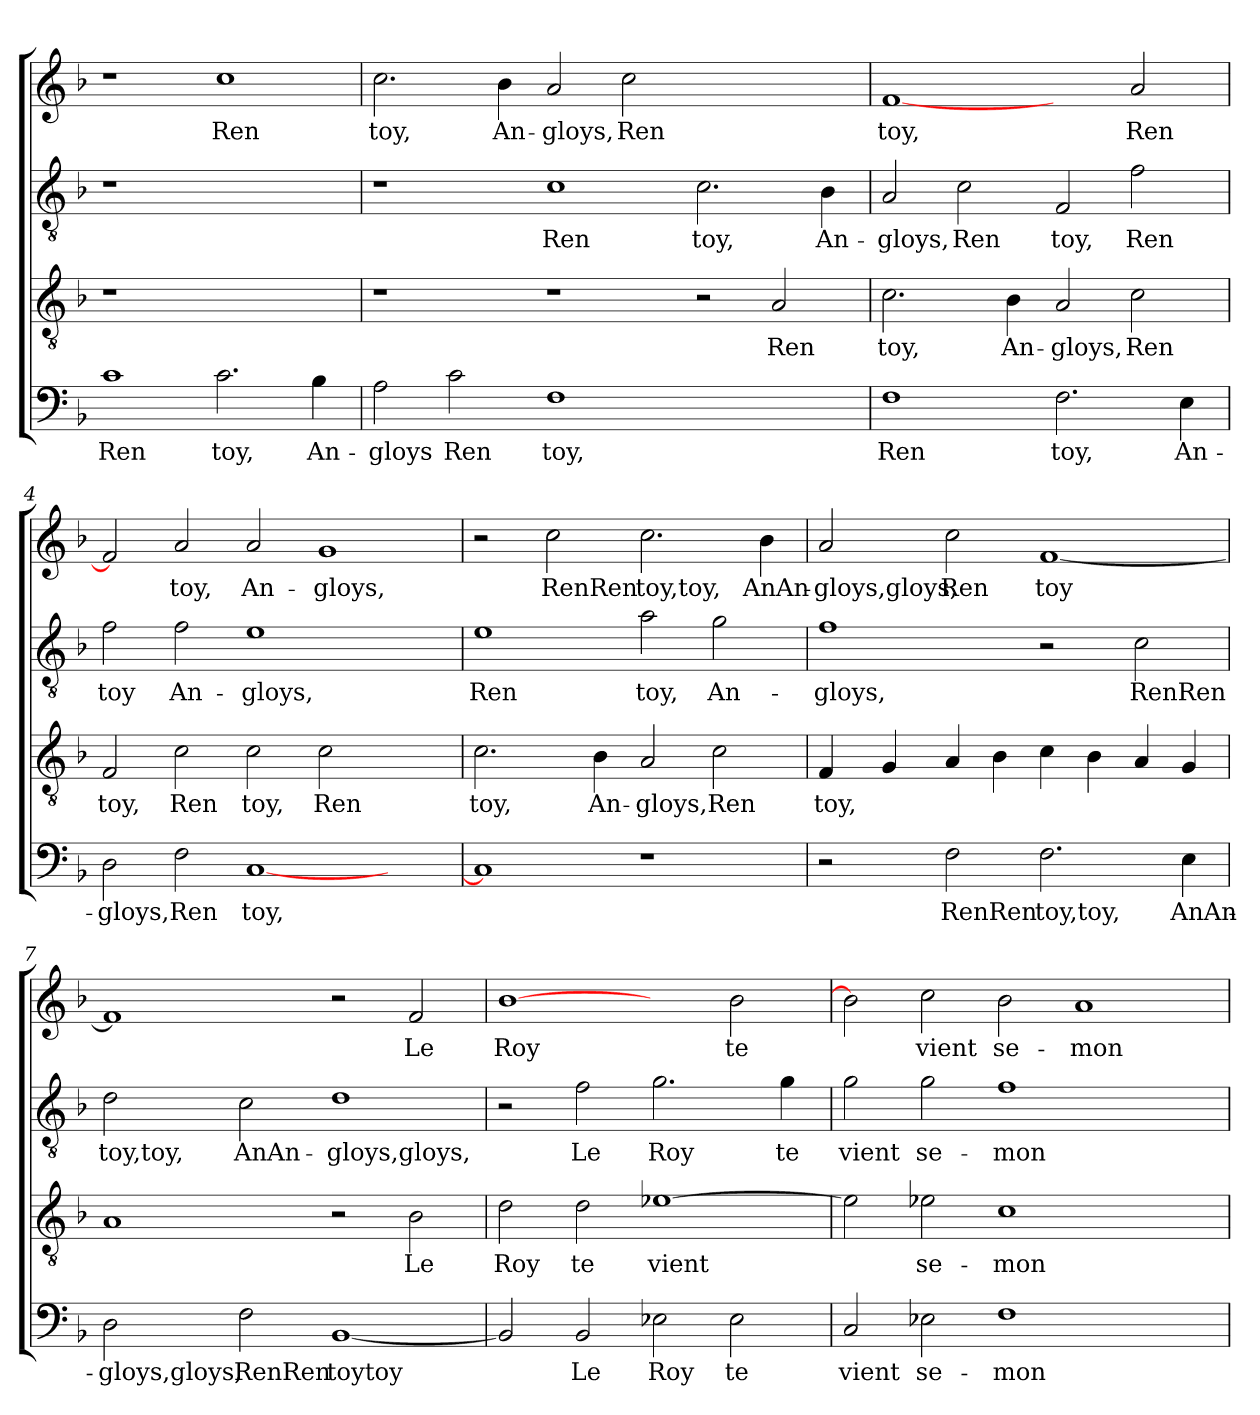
**kern	**text	**kern	**text	**kern	**text	**kern	**text
*part4	*part4	*part3	*part3	*part2	*part2	*part1	*part1
*staff4	*staff4	*staff3	*staff3	*staff2	*staff2	*staff1	*staff1
*clefF4	*	*clefGv2	*	*clefGv2	*	*clefG2	*
*k[b-]	*	*k[b-]	*	*k[b-]	*	*k[b-]	*
=1	=1	=1	=1	=1	=1	=1	=1
1c	Ren	1r	.	1r	.	1r	.
2.c	toy,	1ryy	.	1ryy	.	1cc	Ren
4B-	An-	.	.	.	.	.	.
=2	=2	=2	=2	=2	=2	=2	=2
2A	-gloys	1r	.	1r	.	2.cc	toy,
2c	Ren	.	.	.	.	.	.
.	.	.	.	.	.	4b-	An-
1F	toy,	1r	.	1c	Ren	2a	-gloys,
.	.	.	.	.	.	2cc	Ren
1ryy	.	2r	.	2.c	toy,	1ryy	.
.	.	2A	Ren	.	.	.	.
.	.	.	.	4B-	An-	.	.
=3	=3	=3	=3	=3	=3	=3	=3
1F	Ren	2.c	toy,	2A	-gloys,	[1f	toy,
.	.	.	.	2c	Ren	.	.
.	.	4B-	An-	.	.	.	.
2.F	toy,	2A	-gloys,	2F	toy,	2ryy	.
.	.	2c	Ren	2f	Ren	2a	Ren
4E	An-	.	.	.	.	.	.
=4	=4	=4	=4	=4	=4	=4	=4
2D	-gloys,	2F	toy,	2f	toy	2f]	.
2F	Ren	2c	Ren	2f	An-	2a	toy,
[1C	toy,	2c	toy,	1e	-gloys,	2a	An-
.	.	2c	Ren	.	.	1g	-gloys,
2ryy	.	2ryy	.	2ryy	.	.	.
!!LO:LB:g=z
=5	=5	=5	=5	=5	=5	=5	=5
1C]	.	2.c	toy,	1e	Ren	2r	.
.	.	.	.	.	.	2cc	RenRen
.	.	4B-	An-	.	.	.	.
1r	.	2A	-gloys,	2a	toy,	2.cc	toy,toy,
.	.	2c	Ren	2g	An-	.	.
.	.	.	.	.	.	4b-	AnAn-
=6	=6	=6	=6	=6	=6	=6	=6
2r	.	4F	toy,	1f	-gloys,	2a	-gloys,gloys,
.	.	4G	.	.	.	.	.
2F	RenRen	4A	.	.	.	2cc	Ren
.	.	4B-	.	.	.	.	.
2.F	toy,toy,	4c	.	2r	.	[1f	toy
.	.	4B-	.	.	.	.	.
.	.	4A	.	2c	RenRen	.	.
4E	AnAn-	4G	.	.	.	.	.
=7	=7	=7	=7	=7	=7	=7	=7
2D	-gloys,gloys,	1A	.	2d	toy,toy,	1f]	.
2F	RenRen	.	.	2c	AnAn-	.	.
[1BB-	toytoy	2r	.	1d	-gloys,gloys,	2r	.
.	.	2B-	Le	.	.	2f	Le
=8	=8	=8	=8	=8	=8	=8	=8
2BB-]	.	2d	Roy	2r	.	[1b-	Roy
2BB-	Le	2d	te	2f	Le	.	.
2E-X	Roy	[1e-X	vient	2.g	Roy	2ryy	.
2E-	te	.	.	.	.	2b-	te
.	.	.	.	4g	te	.	.
!!LO:LB:g=z
=9	=9	=9	=9	=9	=9	=9	=9
2C	vient	2e-]	.	2g	vient	2b-]	.
2E-X	se-	2e-X	se-	2g	se-	2cc	vient
1F	-mon-	1c	-mon-	1f	-mon-	2b-	se-
.	.	.	.	.	.	1a	-mon-
2ryy	.	2ryy	.	2ryy	.	.	.
=	=	=	=	=	=	=	=
*-	*-	*-	*-	*-	*-	*-	*-
